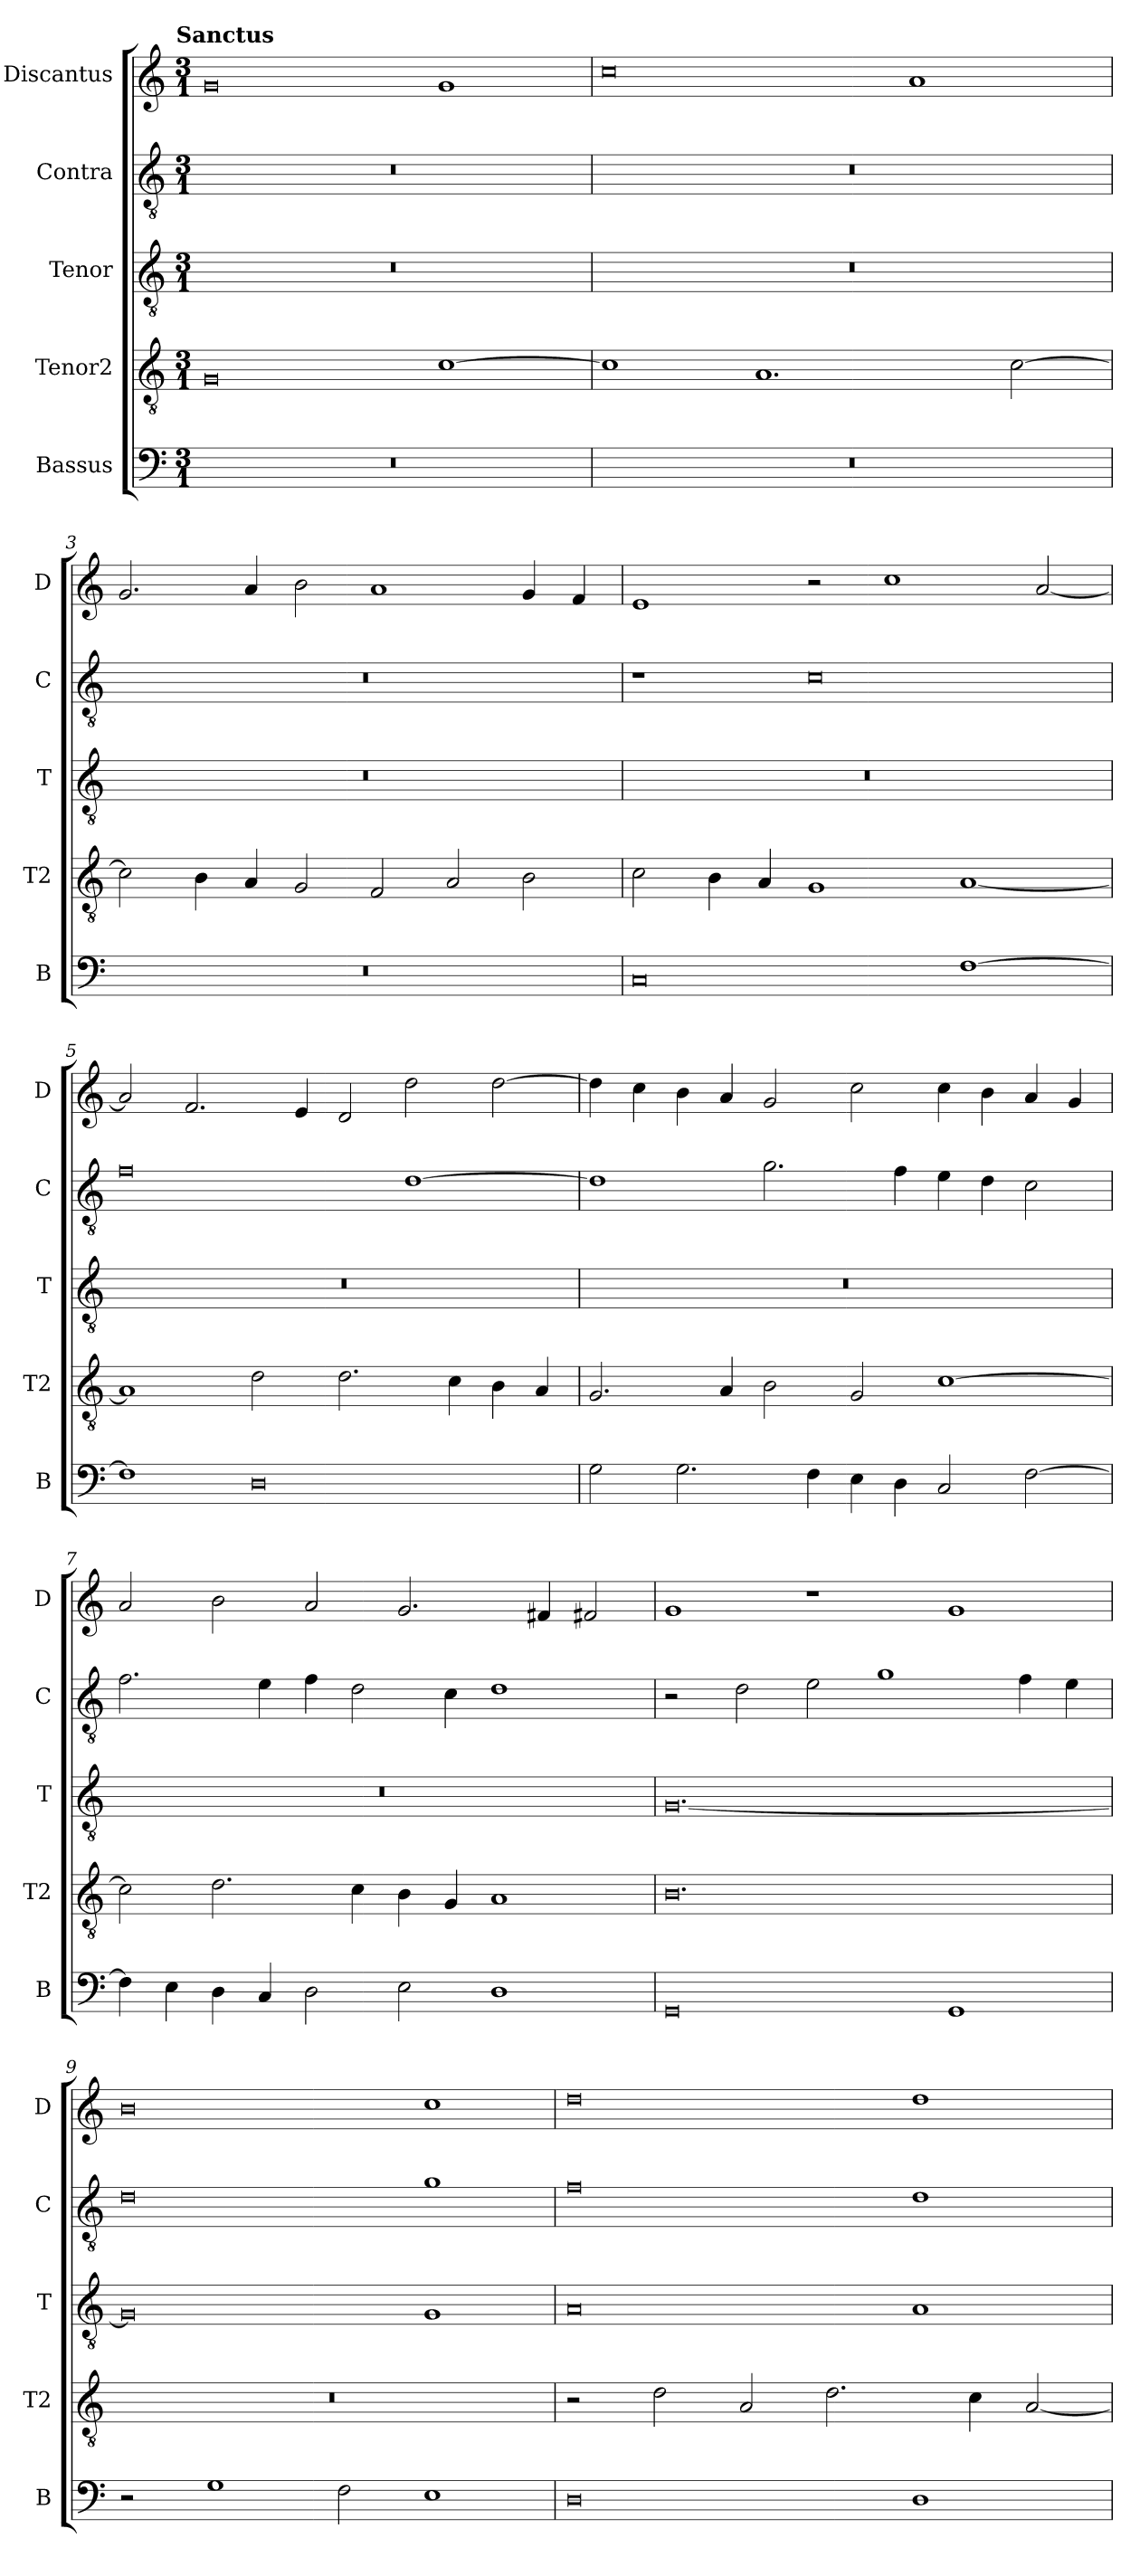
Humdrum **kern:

**kern	**kern	**kern	**kern	**kern
*part5	*part4	*part3	*part2	*part1
*staff5	*staff4	*staff3	*staff2	*staff1
*I"Bassus	*I"Tenor2	*I"Tenor	*I"Contra	*I"Discantus
*I'B	*I'T2	*I'T	*I'C	*I'D
*clefF4	*clefGv2	*clefGv2	*clefGv2	*clefG2
*k[]	*k[]	*k[]	*k[]	*k[]
!!LO:TX:omd:t=Sanctus
*M3/1	*M3/1	*M3/1	*M3/1	*M3/1
=1	=1	=1	=1	=1
0.r	0G	0.r	0.r	0g
.	[1c	.	.	1g
=2	=2	=2	=2	=2
0.r	1c]	0.r	0.r	0cc
.	1.A	.	.	.
.	.	.	.	1a
.	[2c\	.	.	.
=3	=3	=3	=3	=3
0.r	2c\]	0.r	0.r	2.g/
.	4B\	.	.	.
.	4A/	.	.	4a/
.	2G/	.	.	2b\
.	2F/	.	.	1a
.	2A/	.	.	.
.	2B\	.	.	4g/
.	.	.	.	4f/
=4	=4	=4	=4	=4
0C	2c\	0.r	1r	1e
.	4B\	.	.	.
.	4A/	.	.	.
.	1G	.	0c	2r
.	.	.	.	1cc
[1F	[1A	.	.	.
.	.	.	.	[2a/
=5	=5	=5	=5	=5
1F]	1A]	0.r	0f	2a/]
.	.	.	.	2.f/
0D	2d\	.	.	.
.	.	.	.	4e/
.	2.d\	.	.	2d/
.	.	.	[1d	2dd\
.	4c\	.	.	.
.	4B\	.	.	[2dd\
.	4A/	.	.	.
=6	=6	=6	=6	=6
2G\	2.G/	0.r	1d]	4dd\]
.	.	.	.	4cc\
2.G\	.	.	.	4b\
.	4A/	.	.	4a/
.	2B\	.	2.g\	2g/
4F\	.	.	.	.
4E\	2G/	.	.	2cc\
4D\	.	.	4f\	.
2C/	[1c	.	4e\	4cc\
.	.	.	4d\	4b\
[2F\	.	.	2c\	4a/
.	.	.	.	4g/
=7	=7	=7	=7	=7
4F\]	2c\]	0.r	2.f\	2a/
4E\	.	.	.	.
4D\	2.d\	.	.	2b\
4C/	.	.	4e\	.
2D\	.	.	4f\	2a/
.	4c\	.	2d\	.
2E\	4B\	.	.	2.g/
.	4G/	.	4c\	.
1D	1A	.	1d	.
.	.	.	.	4f#X/
.	.	.	.	2f#X/
=8	=8	=8	=8	=8
0GG	0.B	[0.G	2r	1g
.	.	.	2d\	.
.	.	.	2e\	1r
.	.	.	1g	.
1GG	.	.	.	1g
.	.	.	4f\	.
.	.	.	4e\	.
=9	=9	=9	=9	=9
2r	0.r	0G]	0d	0b
1G	.	.	.	.
2F\	.	.	.	.
1E	.	1G	1g	1cc
=10	=10	=10	=10	=10
0D	2r	0A	0f	0dd
.	2d\	.	.	.
.	2A/	.	.	.
.	2.d\	.	.	.
1D	.	1A	1d	1dd
.	4c\	.	.	.
.	[2A/	.	.	.
=	=	=	=	=
*-	*-	*-	*-	*-
